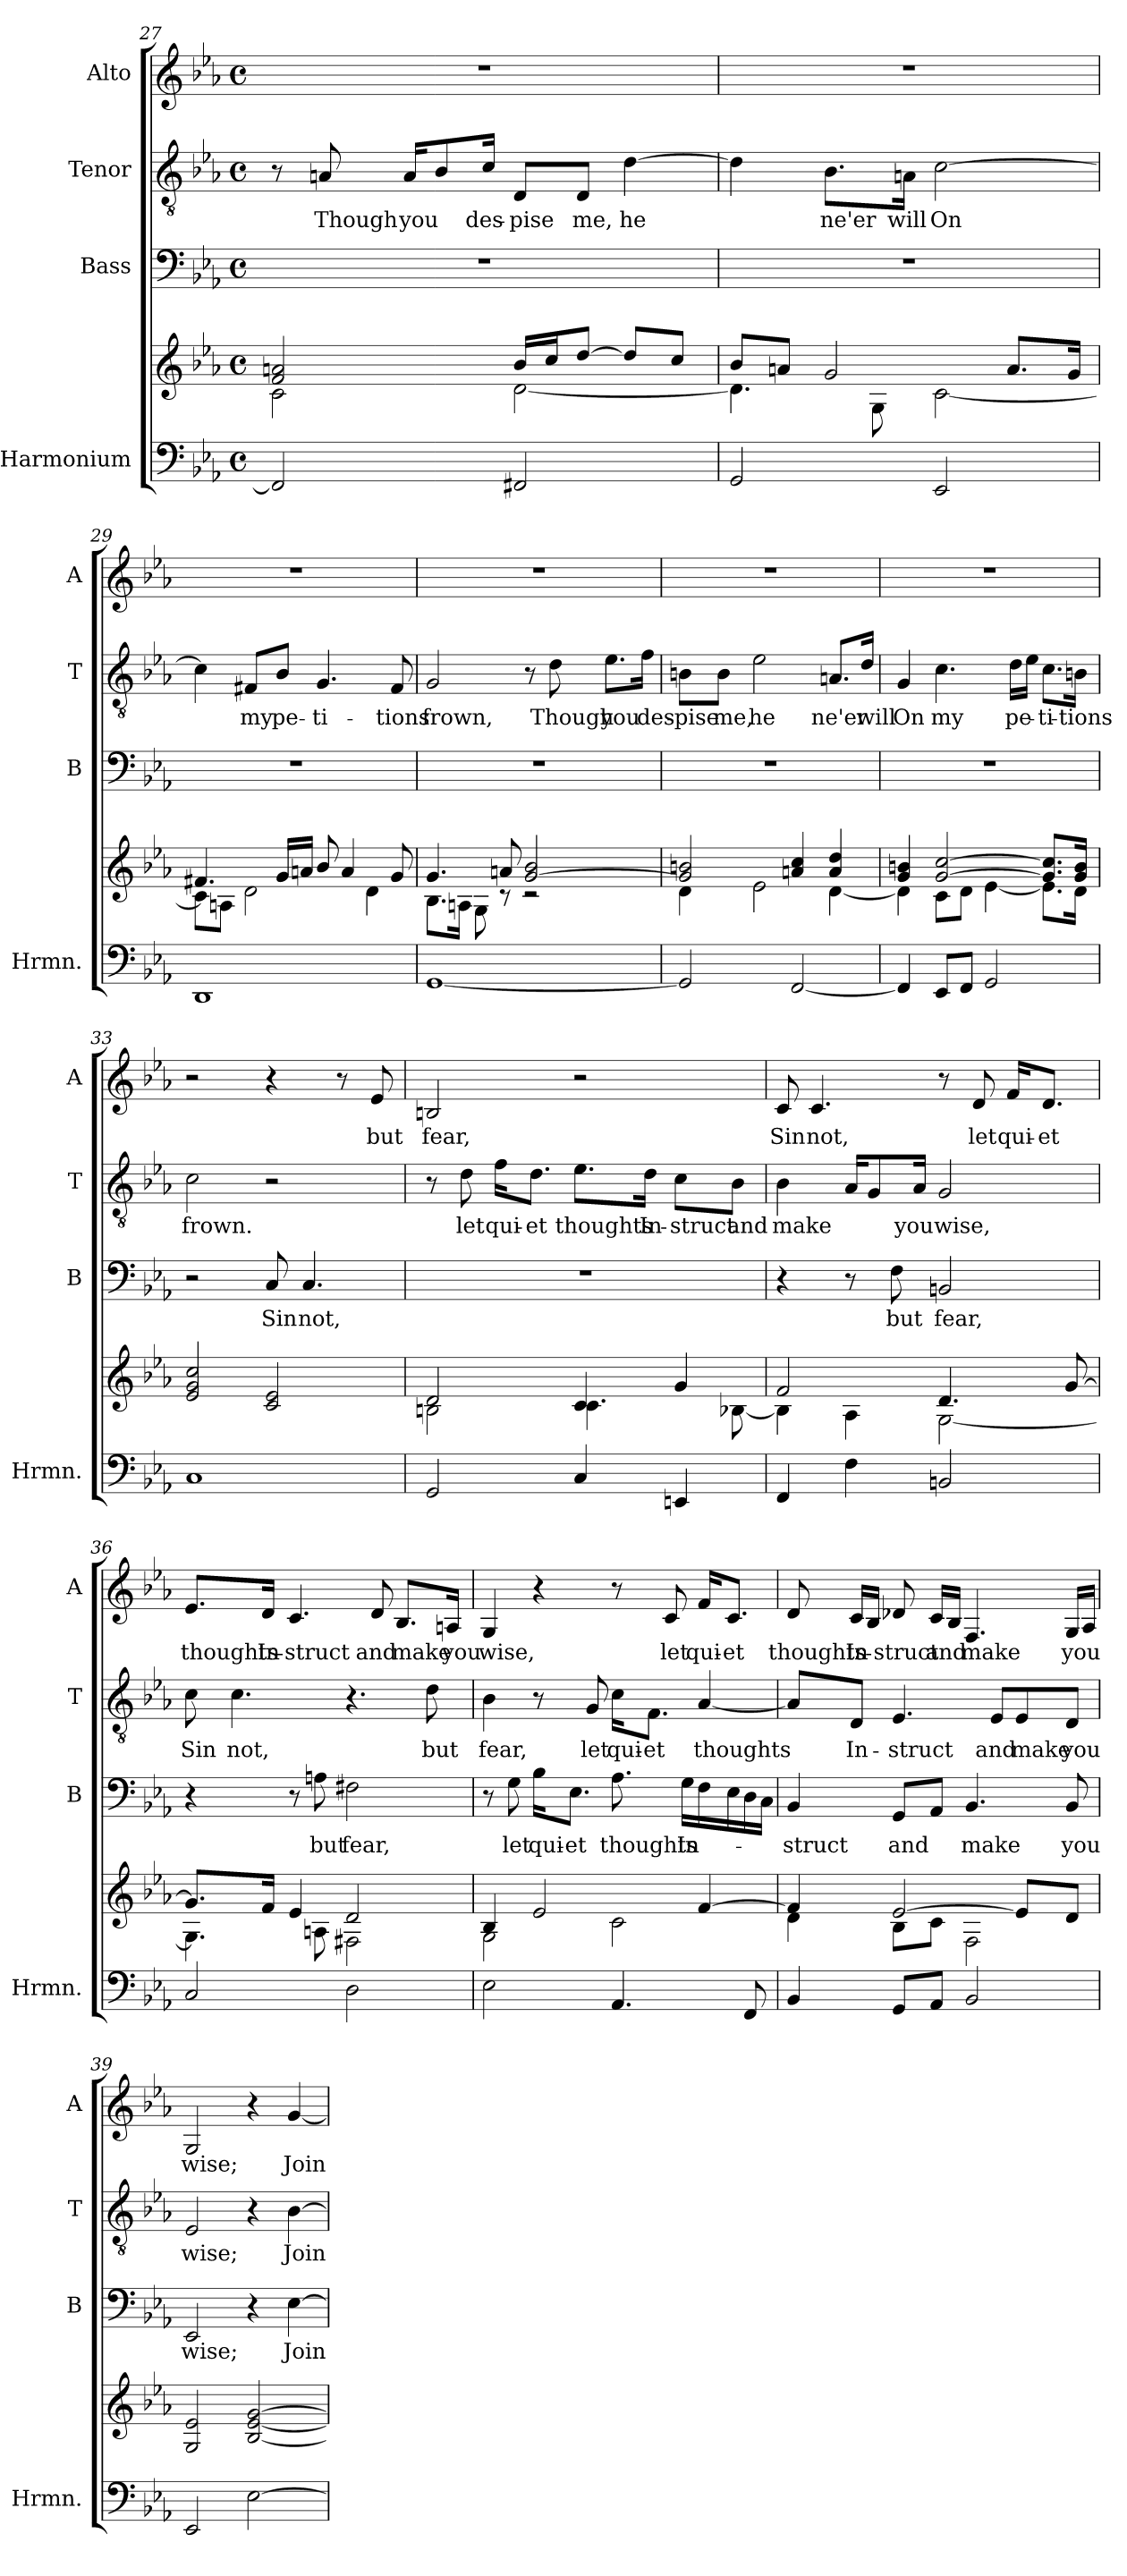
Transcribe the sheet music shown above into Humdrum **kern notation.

**kern	**kern	**kern	**text	**kern	**text	**kern	**text
*part4	*part4	*part3	*part3	*part2	*part2	*part1	*part1
*staff5	*staff4	*staff3	*staff3	*staff2	*staff2	*staff1	*staff1
*I"Harmonium	*	*I"Bass	*	*I"Tenor	*	*I"Alto	*
*I'Hrmn.	*	*I'B	*	*I'T	*	*I'A	*
!!LO:PB:g=z
*clefF4	*clefG2	*clefF4	*	*clefGv2	*	*clefG2	*
*k[b-e-a-]	*k[b-e-a-]	*k[b-e-a-]	*	*k[b-e-a-]	*	*k[b-e-a-]	*
*E-:	*E-:	*E-:	*	*E-:	*	*E-:	*
*M4/4	*M4/4	*M4/4	*	*M4/4	*	*M4/4	*
*met(c)	*met(c)	*met(c)	*	*met(c)	*	*met(c)	*
=27	=27	=27	=27	=27	=27	=27	=27
*^	*^	*	*	*	*	*	*
1ryy	2FF/]	2f!/ 2an!/	2c!\	1r	.	8r	.	1r	.
!	!	!	!	!	!	!	!LO:LY:b	!	!
.	.	.	.	.	.	8An/	Though	.	.
!	!	!	!	!	!	!	!LO:LY:b	!	!
.	.	.	.	.	.	16A/KL	you	.	.
.	.	.	.	.	.	8B-/	.	.	.
!	!	!	!	!	!	!	!LO:LY:b	!	!
.	.	.	.	.	.	16c/Jk	des-	.	.
!	!	!	!	!	!	!	!LO:LY:b	!	!
.	2FF#X/	16b-!/LL	[2d!\	.	.	8D/L	-pise	.	.
.	.	16cc!/J	.	.	.	.	.	.	.
!	!	!	!	!	!	!	!LO:LY:b	!	!
.	.	[8dd!/J	.	.	.	8D/J	me,	.	.
!	!	!	!	!	!	!	!LO:LY:b	!	!
.	.	8dd!/L]	.	.	.	[4d\	he	.	.
.	.	8cc!/J	.	.	.	.	.	.	.
*v	*v	*	*	*	*	*	*	*	*
=28	=28	=28	=28	=28	=28	=28	=28	=28
2GG/	8b-!/L	4.d!\]	1r	.	4d\]	.	1r	.
.	8an!/J	.	.	.	.	.	.	.
!	!	!	!	!	!	!LO:LY:b	!	!
.	2g!/	.	.	.	8.B-\L	ne'er	.	.
.	.	8G!\	.	.	.	.	.	.
!	!	!	!	!	!	!LO:LY:b	!	!
.	.	.	.	.	16An\Jk	will	.	.
!	!	!	!	!	!	!LO:LY:b	!	!
2EE-/	.	[2c!\	.	.	[2c\	On	.	.
.	8.a!/L	.	.	.	.	.	.	.
.	16g!/Jk	.	.	.	.	.	.	.
=29	=29	=29	=29	=29	=29	=29	=29	=29
1DD	4.f#X!/	8c!\L]	1r	.	4c\]	.	1r	.
.	.	8An!\J	.	.	.	.	.	.
!	!	!	!	!	!	!LO:LY:b	!	!
.	.	2d!\	.	.	8F#X/L	my	.	.
!	!	!	!	!	!	!LO:LY:b	!	!
.	16g!/LL	.	.	.	8B-/J	pe-	.	.
.	16an!/JJ	.	.	.	.	.	.	.
!	!	!	!	!	!	!LO:LY:b	!	!
.	8b-!/	.	.	.	4.G/	-ti-	.	.
.	4a!/	.	.	.	.	.	.	.
.	.	4d!\	.	.	.	.	.	.
!	!	!	!	!	!	!LO:LY:b	!	!
.	8g!/	.	.	.	8F#/	-tions	.	.
!!LO:LB:g=z
=30	=30	=30	=30	=30	=30	=30	=30	=30
!	!	!	!	!	!	!LO:LY:b	!	!
[1GG	4.g!/	8.B-!\L	1r	.	2G/	frown,	1r	.
.	.	16An!\Jk	.	.	.	.	.	.
.	.	8G!\	.	.	.	.	.	.
.	8an!/	8rc	.	.	.	.	.	.
.	[2g!/ 2b-!/	2rc	.	.	8r	.	.	.
!	!	!	!	!	!	!LO:LY:b	!	!
.	.	.	.	.	8d\	Though	.	.
!	!	!	!	!	!	!LO:LY:b	!	!
.	.	.	.	.	8.e-\L	you	.	.
!	!	!	!	!	!	!LO:LY:b	!	!
.	.	.	.	.	16f\Jk	des-	.	.
=31	=31	=31	=31	=31	=31	=31	=31	=31
!	!	!	!	!	!	!LO:LY:b	!	!
2GG/]	2g!/] 2bn!/	4d!\	1r	.	8Bn\L	-pise	1r	.
!	!	!	!	!	!	!LO:LY:b	!	!
.	.	.	.	.	8B\J	me,	.	.
!	!	!	!	!	!	!LO:LY:b	!	!
.	.	2e-!\	.	.	2e-\	he	.	.
[2FF/	4an!/ 4cc!/	.	.	.	.	.	.	.
!	!	!	!	!	!	!LO:LY:b	!	!
.	4a!/ 4dd!/	[4d!\	.	.	8.An/L	ne'er	.	.
!	!	!	!	!	!	!LO:LY:b	!	!
.	.	.	.	.	16d/Jk	will	.	.
=32	=32	=32	=32	=32	=32	=32	=32	=32
!	!	!	!	!	!	!LO:LY:b	!	!
4FF/]	4g!/ 4bn!/	4d!\]	1r	.	4G/	On	1r	.
!	!	!	!	!	!	!LO:LY:b	!	!
8EE-/L	[2g!/ [2cc!/	8c!\L	.	.	4.c\	my	.	.
8FF/J	.	8d!\J	.	.	.	.	.	.
2GG/	.	[4e-!\	.	.	.	.	.	.
!	!	!	!	!	!	!LO:LY:b	!	!
.	.	.	.	.	16d\LL	pe-	.	.
.	.	.	.	.	16e-\JJ	.	.	.
!	!	!	!	!	!	!LO:LY:b	!	!
.	8.g!/] 8.cc!/]L	8.e-!\L]	.	.	8.c\L	-ti-	.	.
!	!	!	!	!	!	!LO:LY:b	!	!
.	16g!/ 16b!/Jk	16d!\Jk	.	.	16Bn\Jk	-tions	.	.
=33	=33	=33	=33	=33	=33	=33	=33	=33
!	!	!	!	!	!	!LO:LY:b	!	!
*	*v	*v	*	*	*	*	*	*
1C	2e-!/ 2g!/ 2cc!/	2r	.	2c\	frown.	2r	.
!	!	!	!LO:LY:b	!	!	!	!
.	2c!/ 2e-!/	8C/	Sin	2r	.	4r	.
!	!	!	!LO:LY:b	!	!	!	!
.	.	4.C/	not,	.	.	.	.
.	.	.	.	.	.	8r	.
!	!	!	!	!	!	!	!LO:LY:b
.	.	.	.	.	.	8e-/	but
!!LO:PB:g=z
=34	=34	=34	=34	=34	=34	=34	=34
*	*^	*	*	*	*	*	*
!	!	!	!	!	!	!	!	!LO:LY:b
2GG/	2d!/	2Bn!\	1r	.	8r	.	2Bn/	fear,
!	!	!	!	!	!	!LO:LY:b	!	!
.	.	.	.	.	8d\	let	.	.
!	!	!	!	!	!	!LO:LY:b	!	!
.	.	.	.	.	16f\KL	qui-	.	.
!	!	!	!	!	!	!LO:LY:b	!	!
.	.	.	.	.	8.d\J	-et	.	.
!	!	!	!	!	!	!LO:LY:b	!	!
4C/	4c!/	4.c!\	.	.	8.e-\L	thoughts	2r	.
!	!	!	!	!	!	!LO:LY:b	!	!
.	.	.	.	.	16d\Jk	In-	.	.
!	!	!	!	!	!	!LO:LY:b	!	!
4EEn/	4g!/	.	.	.	8c\L	-struct	.	.
!	!	!	!	!	!	!LO:LY:b	!	!
.	.	[8B-X!\	.	.	8B-\J	and	.	.
=35	=35	=35	=35	=35	=35	=35	=35	=35
!	!	!	!	!	!	!LO:LY:b	!	!LO:LY:b
4FF/	2f!/	4B-!\]	4r	.	4B-\	make	8c/	Sin
!	!	!	!	!	!	!	!	!LO:LY:b
.	.	.	.	.	.	.	4.c/	not,
4F\	.	4A-!\	8r	.	16A-/KL	.	.	.
.	.	.	.	.	8G/	.	.	.
!	!	!	!	!LO:LY:b	!	!	!	!
.	.	.	8F\	but	.	.	.	.
!	!	!	!	!	!	!LO:LY:b	!	!
.	.	.	.	.	16A-/Jk	you	.	.
!	!	!	!	!LO:LY:b	!	!LO:LY:b	!	!
2BBn/	4.d!/	[2G!\	2BBn/	fear,	2G/	wise,	8r	.
!	!	!	!	!	!	!	!	!LO:LY:b
.	.	.	.	.	.	.	8d/	let
!	!	!	!	!	!	!	!	!LO:LY:b
.	.	.	.	.	.	.	16f/KL	qui-
!	!	!	!	!	!	!	!	!LO:LY:b
.	.	.	.	.	.	.	8.d/J	-et
.	[8g!/	.	.	.	.	.	.	.
=36	=36	=36	=36	=36	=36	=36	=36	=36
!	!	!	!	!	!	!LO:LY:b	!	!LO:LY:b
2C/	8.g!/L]	4.G!\]	4r	.	8c\	Sin	8.e-/L	thoughts
!	!	!	!	!	!	!LO:LY:b	!	!
.	.	.	.	.	4.c\	not,	.	.
!	!	!	!	!	!	!	!	!LO:LY:b
.	16f!/Jk	.	.	.	.	.	16d/Jk	In-
!	!	!	!	!	!	!	!	!LO:LY:b
.	4e-!/	.	8r	.	.	.	4.c/	-struct
!	!	!	!	!LO:LY:b	!	!	!	!
.	.	8An!\	8An\	but	.	.	.	.
!	!	!	!	!LO:LY:b	!	!	!	!
2D\	2d!/	2F#X!\	2F#X\	fear,	4.r	.	.	.
!	!	!	!	!	!	!	!	!LO:LY:b
.	.	.	.	.	.	.	8d/	and
!	!	!	!	!	!	!	!	!LO:LY:b
.	.	.	.	.	.	.	8.B-/L	make
!	!	!	!	!	!	!LO:LY:b	!	!
.	.	.	.	.	8d\	but	.	.
!	!	!	!	!	!	!	!	!LO:LY:b
.	.	.	.	.	.	.	16An/Jk	you
!!LO:PB:g=z
=37	=37	=37	=37	=37	=37	=37	=37	=37
!	!	!	!	!	!	!LO:LY:b	!	!LO:LY:b
2E-\	4B-!/	2G!\	8r	.	4B-\	fear,	4G/	wise,
!	!	!	!	!LO:LY:b	!	!	!	!
.	.	.	8G\	let	.	.	.	.
!	!	!	!	!LO:LY:b	!	!	!	!
.	2e-!/	.	16B-\KL	qui-	8r	.	4r	.
!	!	!	!	!LO:LY:b	!	!	!	!
.	.	.	8.E-\J	-et	.	.	.	.
!	!	!	!	!	!	!LO:LY:b	!	!
.	.	.	.	.	8G/	let	.	.
!	!	!	!	!LO:LY:b	!	!LO:LY:b	!	!
4.AA-/	.	2c!\	8.A-\	thoughts	16c\KL	qui-	8r	.
!	!	!	!	!	!	!LO:LY:b	!	!
.	.	.	.	.	8.F\J	-et	.	.
!	!	!	!	!	!	!	!	!LO:LY:b
.	.	.	.	.	.	.	8c/	let
!	!	!	!	!LO:LY:b	!	!	!	!
.	.	.	16G\LL	In-	.	.	.	.
!	!	!	!	!	!	!LO:LY:b	!	!LO:LY:b
.	[4f!/	.	16F\	.	[4A-/	thoughts	16f/KL	qui-
!	!	!	!	!	!	!	!	!LO:LY:b
.	.	.	16E-\	.	.	.	8.c/J	-et
8FF/	.	.	16D\	.	.	.	.	.
.	.	.	16C\JJ	.	.	.	.	.
=38	=38	=38	=38	=38	=38	=38	=38	=38
!	!	!	!	!LO:LY:b	!	!	!	!LO:LY:b
4BB-/	4f!/]	4d!\	4BB-/	-struct	8A-/L]	.	8d/	thoughts
!	!	!	!	!	!	!LO:LY:b	!	!LO:LY:b
.	.	.	.	.	8D/J	In-	16c/LL	In-
.	.	.	.	.	.	.	16B-/JJ	.
!	!	!	!	!LO:LY:b	!	!LO:LY:b	!	!LO:LY:b
8GG/L	[2e-!/	8B-!\L	8GG/L	and	4.E-/	-struct	8d-X/	-struct
!	!	!	!	!	!	!	!	!LO:LY:b
8AA-/J	.	8c!\J	8AA-/J	.	.	.	16c/LL	and
.	.	.	.	.	.	.	16B-/JJ	.
!	!	!	!	!LO:LY:b	!	!	!	!LO:LY:b
2BB-/	.	2F!\	4.BB-/	make	.	.	4.F/	make
!	!	!	!	!	!	!LO:LY:b	!	!
.	.	.	.	.	8E-/L	and	.	.
!	!	!	!	!	!	!LO:LY:b	!	!
.	8e-!/L]	.	.	.	8E-/	make	.	.
!	!	!	!	!LO:LY:b	!	!LO:LY:b	!	!LO:LY:b
.	8d!/J	.	8BB-/	you	8D/J	you	16G/LL	you
.	.	.	.	.	.	.	16A-/JJ	.
*	*v	*v	*	*	*	*	*	*
=39	=39	=39	=39	=39	=39	=39	=39
!	!	!	!LO:LY:b	!	!LO:LY:b	!	!LO:LY:b
2EE-/	2G!/ 2e-!/	2EE-/	wise;	2E-/	wise;	2G/	wise;
[2E-\	[2B-!/ [2e-!/ [2g!/	4r	.	4r	.	4r	.
!	!	!	!LO:LY:b	!	!LO:LY:b	!	!LO:LY:b
.	.	[4E-\	Join	[4B-\	Join	[4g/	Join
=	=	=	=	=	=	=	=
*-	*-	*-	*-	*-	*-	*-	*-
